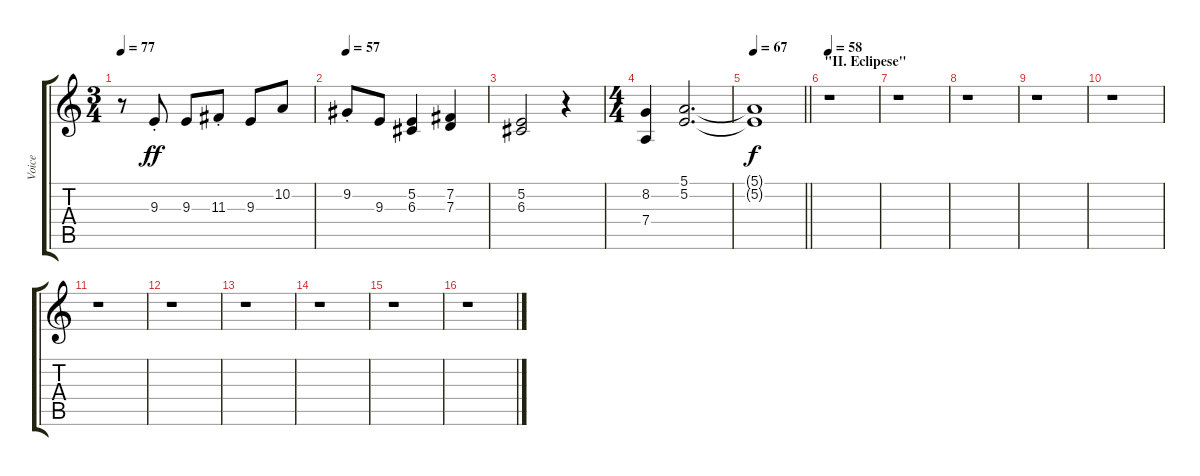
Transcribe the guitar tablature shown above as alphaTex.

\track ("Voice" "Voice") {instrument lead6voice}
\staff {score tabs}
\tuning (E4 B3 G3 D3 A2 E2) {hide}
\ts (3 4)
\tempo 77
\clef g2
\ks c
r.8{dy f} 9.3{st}.8{dy ff} 9.3.8 11.3{st}.8 9.3.8 10.2.8 |
\tempo 57
9.2{st}.8 9.3.8 (5.2 6.3).4 (7.2 7.3).4 |
(5.2 6.3).2 r.4 |
\ts (4 4)
(8.2 7.4).4 (5.1 5.2).2{d} |
\tempo 67
\barLineRight lightlight
(5.1{t} 5.2{t}).1{dy f} |
\section ("" "\"II. Eclipese\"")
\tempo 58
r.1 |
r.1 |
r.1 |
r.1 |
r.1 |
r.1 |
r.1 |
r.1 |
r.1 |
r.1 |
r.1
